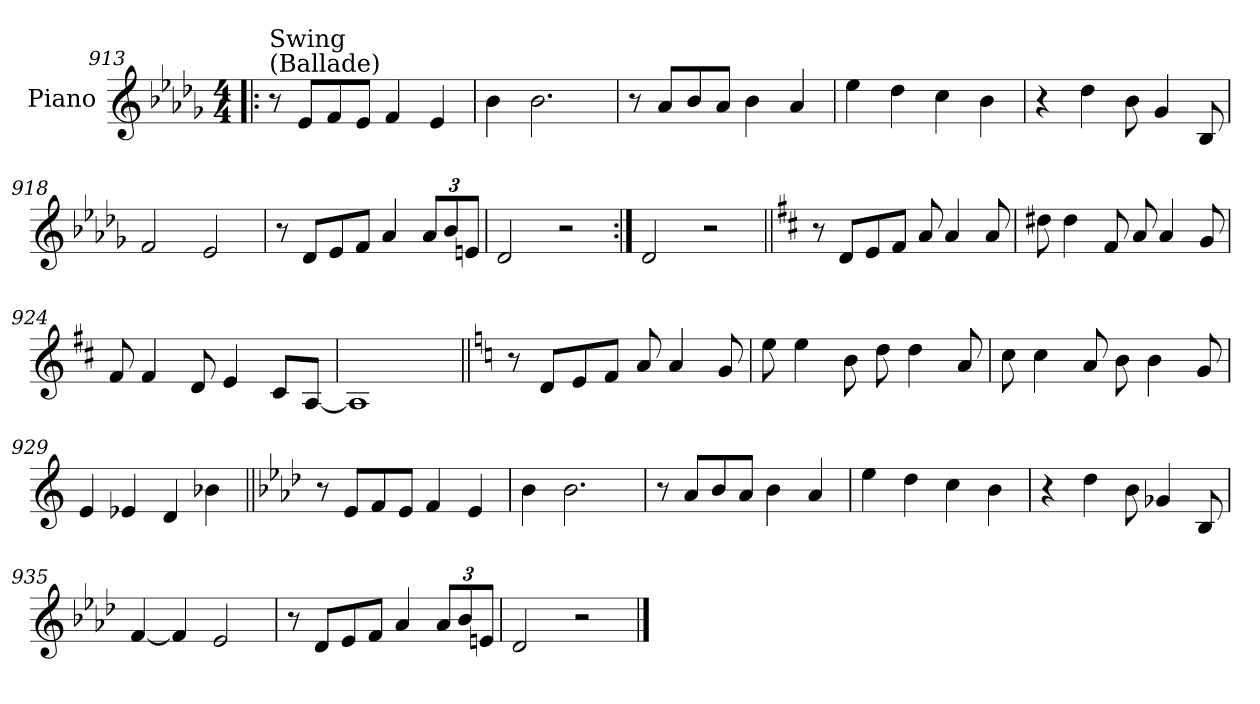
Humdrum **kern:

**kern
*part1
*staff1
*I"Piano
*I'Pno.
!!LO:PB:g=z
*clefG2
*k[b-e-a-d-g-]
*M4/4
*MM92
=913!|:
!LO:TX:a:t=(Ballade)
!LO:TX:t=Swing
8r
8e-/L
8f/
8e-/J
4f/
4e-/
=914
4b-\
2.b-\
=915
8r
8a-/L
8b-/
8a-/J
4b-\
4a-/
=916
4ee-\
4dd-\
4cc\
4b-\
!!LO:LB:g=z
=917
4r
4dd-\
8b-\
4g-/
8B-/
=918
2f/
2e-/
=919
8r
8d-/L
8e-/
8f/J
4a-/
*Xbrackettup
12a-/L
12b-/
12en/J
=920
2d-/
2r
=921:|!
2d-/
2r
!!LO:LB:g=z
=922||
*k[f#c#]
8r
8d/L
8e/
8f#/J
8a/
4a/
8a/
=923
8dd#X\
4dd#\
8f#/
8a/
4a/
8g/
=924
8f#/
4f#/
8d/
4e/
8c#/L
[8A/J
=925
1A]
!!LO:LB:g=z
=926||
*k[]
8r
8d/L
8e/
8f/J
8a/
4a/
8g/
=927
8ee\
4ee\
8b\
8dd\
4dd\
8a/
=928
8cc\
4cc\
8a/
8b\
4b\
8g/
=929
4e/
4e-X/
4d/
4b-X\
!!LO:LB:g=z
=930||
*k[b-e-a-d-]
8r
8e-/L
8f/
8e-/J
4f/
4e-/
=931
4b-\
2.b-\
=932
8r
8a-/L
8b-/
8a-/J
4b-\
4a-/
=933
4ee-\
4dd-\
4cc\
4b-\
!!LO:LB:g=z
=934
4r
4dd-\
8b-\
4g-X/
8B-/
=935
[4f/
4f/]
2e-/
=936
8r
8d-/L
8e-/
8f/J
4a-/
12a-/L
12b-/
12en/J
=937
2d-/
2r
==
*-
